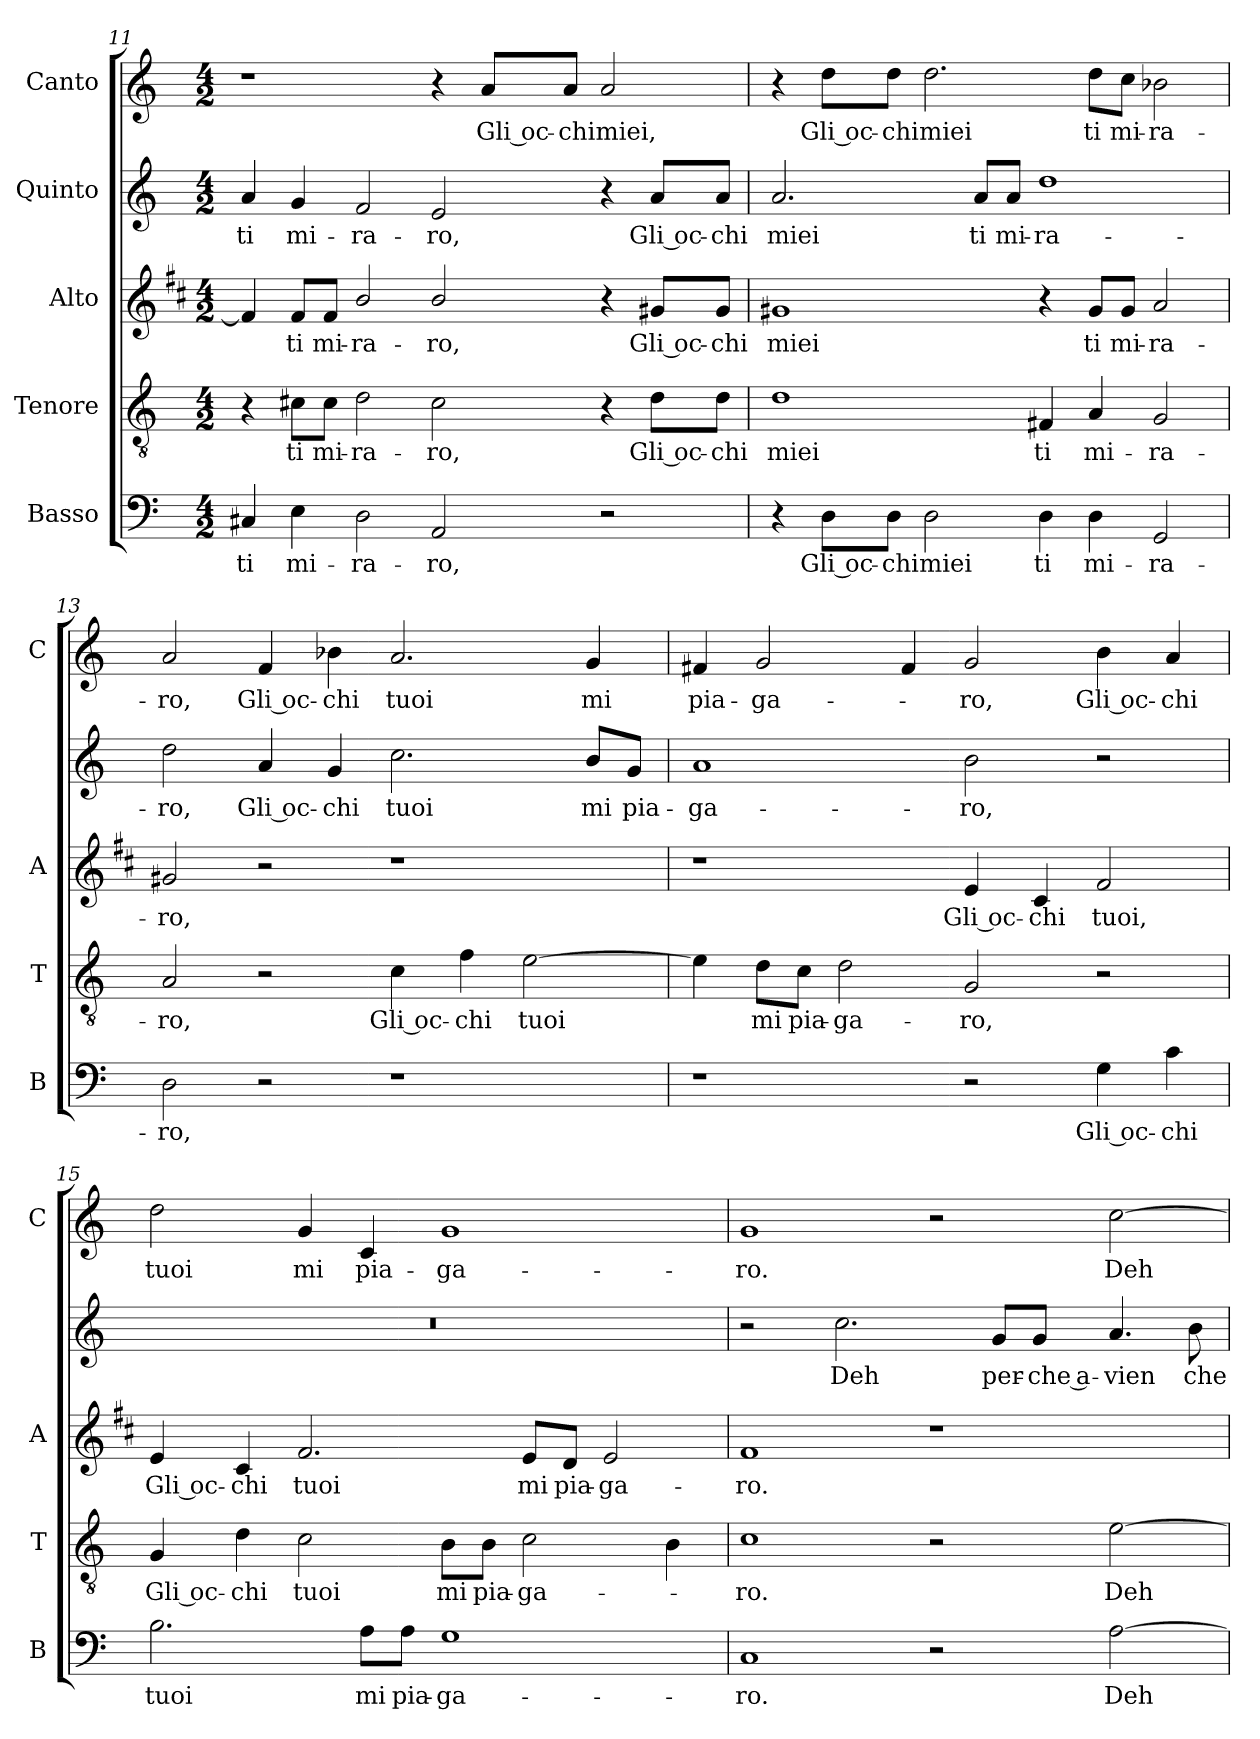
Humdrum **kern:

**kern	**text	**kern	**text	**kern	**text	**kern	**text	**kern	**text
*part5	*part5	*part4	*part4	*part3	*part3	*part2	*part2	*part1	*part1
*staff5	*staff5	*staff4	*staff4	*staff3	*staff3	*staff2	*staff2	*staff1	*staff1
*I"Basso	*	*I"Tenore	*	*I"Alto	*	*I"Quinto	*	*I"Canto	*
*I'B	*	*I'T	*	*I'A	*	*	*	*I'C	*
!!LO:LB:g=z
*clefF4	*	*clefGv2	*	*clefG2	*	*clefG2	*	*clefG2	*
*	*	*	*	*ITrd1c2	*	*	*	*	*
*k[]	*	*k[]	*	*k[]	*	*k[]	*	*k[]	*
*C:	*	*C:	*	*C:	*	*C:	*	*C:	*
*M4/2	*	*M4/2	*	*M4/2	*	*M4/2	*	*M4/2	*
=11	=11	=11	=11	=11	=11	=11	=11	=11	=11
!	!LO:LY:b	!	!	!	!	!	!LO:LY:b	!	!
4C#X/	ti	4r	.	4e/]	.	4a/	ti	1r	.
!	!LO:LY:b	!	!LO:LY:b	!	!LO:LY:b	!	!LO:LY:b	!	!
4E\	mi-	8c#X\L	ti	8e/L	ti	4g/	mi-	.	.
!	!	!	!LO:LY:b	!	!LO:LY:b	!	!	!	!
.	.	8c#\J	mi-	8e/J	mi-	.	.	.	.
!	!LO:LY:b	!	!LO:LY:b	!	!LO:LY:b	!	!LO:LY:b	!	!
2D\	-ra-	2d\	-ra-	2a/	-ra-	2f/	-ra-	.	.
!	!LO:LY:b	!	!LO:LY:b	!	!LO:LY:b	!	!LO:LY:b	!	!
2AA/	-ro,	2c#\	-ro,	2a/	-ro,	2e/	-ro,	4r	.
!	!	!	!	!	!	!	!	!	!LO:LY:b
.	.	.	.	.	.	.	.	8a/L	Gli oc-
!	!	!	!	!	!	!	!	!	!LO:LY:b
.	.	.	.	.	.	.	.	8a/J	-chi
!	!	!	!	!	!	!	!	!	!LO:LY:b
2r	.	4r	.	4r	.	4r	.	2a/	miei,
!	!	!	!LO:LY:b	!	!LO:LY:b	!	!LO:LY:b	!	!
.	.	8d\L	Gli oc-	8f#X/L	Gli oc-	8a/L	Gli oc-	.	.
!	!	!	!LO:LY:b	!	!LO:LY:b	!	!LO:LY:b	!	!
.	.	8d\J	-chi	8f#/J	-chi	8a/J	-chi	.	.
=12	=12	=12	=12	=12	=12	=12	=12	=12	=12
!	!	!	!LO:LY:b	!	!LO:LY:b	!	!LO:LY:b	!	!
4r	.	1d	miei	1f#X	miei	2.a/	miei	4r	.
!	!LO:LY:b	!	!	!	!	!	!	!	!LO:LY:b
8D\L	Gli oc-	.	.	.	.	.	.	8dd\L	Gli oc-
!	!LO:LY:b	!	!	!	!	!	!	!	!LO:LY:b
8D\J	-chi	.	.	.	.	.	.	8dd\J	-chi
!	!LO:LY:b	!	!	!	!	!	!	!	!LO:LY:b
2D\	miei	.	.	.	.	.	.	2.dd\	miei
!	!	!	!	!	!	!	!LO:LY:b	!	!
.	.	.	.	.	.	8a/L	ti	.	.
!	!	!	!	!	!	!	!LO:LY:b	!	!
.	.	.	.	.	.	8a/J	mi-	.	.
!	!LO:LY:b	!	!LO:LY:b	!	!	!	!LO:LY:b	!	!
4D\	ti	4F#X/	ti	4r	.	1dd	-ra-	.	.
!	!LO:LY:b	!	!LO:LY:b	!	!LO:LY:b	!	!	!	!LO:LY:b
4D\	mi-	4A/	mi-	8f#/L	ti	.	.	8dd\L	ti
!	!	!	!	!	!LO:LY:b	!	!	!	!LO:LY:b
.	.	.	.	8f#/J	mi-	.	.	8cc\J	mi-
!	!LO:LY:b	!	!LO:LY:b	!	!LO:LY:b	!	!	!	!LO:LY:b
2GG/	-ra-	2G/	-ra-	2g/	-ra-	.	.	2b-X\	-ra-
=13	=13	=13	=13	=13	=13	=13	=13	=13	=13
!	!LO:LY:b	!	!LO:LY:b	!	!LO:LY:b	!	!LO:LY:b	!	!LO:LY:b
2D\	-ro,	2A/	-ro,	2f#X/	-ro,	2dd\	-ro,	2a/	-ro,
!	!	!	!	!	!	!	!LO:LY:b	!	!LO:LY:b
2r	.	2r	.	2r	.	4a/	Gli oc-	4f/	Gli oc-
!	!	!	!	!	!	!	!LO:LY:b	!	!LO:LY:b
.	.	.	.	.	.	4g/	-chi	4b-X\	-chi
!	!	!	!LO:LY:b	!	!	!	!LO:LY:b	!	!LO:LY:b
1r	.	4c\	Gli oc-	1r	.	2.cc\	tuoi	2.a/	tuoi
!	!	!	!LO:LY:b	!	!	!	!	!	!
.	.	4f\	-chi	.	.	.	.	.	.
!	!	!	!LO:LY:b	!	!	!	!	!	!
.	.	[2e\	tuoi	.	.	.	.	.	.
!	!	!	!	!	!	!	!LO:LY:b	!	!LO:LY:b
.	.	.	.	.	.	8b/L	mi	4g/	mi
!	!	!	!	!	!	!	!LO:LY:b	!	!
.	.	.	.	.	.	8g/J	pia-	.	.
!!LO:PB:g=z
=14	=14	=14	=14	=14	=14	=14	=14	=14	=14
!	!	!	!	!	!	!	!LO:LY:b	!	!LO:LY:b
1r	.	4e\]	.	1r	.	1a	-ga-	4f#X/	pia-
!	!	!	!LO:LY:b	!	!	!	!	!	!LO:LY:b
.	.	8d\L	mi	.	.	.	.	2g/	-ga-
!	!	!	!LO:LY:b	!	!	!	!	!	!
.	.	8c\J	pia-	.	.	.	.	.	.
!	!	!	!LO:LY:b	!	!	!	!	!	!
.	.	2d\	-ga-	.	.	.	.	.	.
.	.	.	.	.	.	.	.	4f#/	.
!	!	!	!LO:LY:b	!	!LO:LY:b	!	!LO:LY:b	!	!LO:LY:b
2r	.	2G/	-ro,	4d/	Gli oc-	2b\	-ro,	2g/	-ro,
!	!	!	!	!	!LO:LY:b	!	!	!	!
.	.	.	.	4B/	-chi	.	.	.	.
!	!LO:LY:b	!	!	!	!LO:LY:b	!	!	!	!LO:LY:b
4G\	Gli oc-	2r	.	2e/	tuoi,	2r	.	4b\	Gli oc-
!	!LO:LY:b	!	!	!	!	!	!	!	!LO:LY:b
4c\	-chi	.	.	.	.	.	.	4a/	-chi
=15	=15	=15	=15	=15	=15	=15	=15	=15	=15
!	!LO:LY:b	!	!LO:LY:b	!	!LO:LY:b	!	!	!	!LO:LY:b
2.B\	tuoi	4G/	Gli oc-	4d/	Gli oc-	0r	.	2dd\	tuoi
!	!	!	!LO:LY:b	!	!LO:LY:b	!	!	!	!
.	.	4d\	-chi	4B/	-chi	.	.	.	.
!	!	!	!LO:LY:b	!	!LO:LY:b	!	!	!	!LO:LY:b
.	.	2c\	tuoi	2.e/	tuoi	.	.	4g/	mi
!	!LO:LY:b	!	!	!	!	!	!	!	!LO:LY:b
8A\L	mi	.	.	.	.	.	.	4c/	pia-
!	!LO:LY:b	!	!	!	!	!	!	!	!
8A\J	pia-	.	.	.	.	.	.	.	.
!	!LO:LY:b	!	!LO:LY:b	!	!	!	!	!	!LO:LY:b
1G	-ga-	8B\L	mi	.	.	.	.	1g	-ga-
!	!	!	!LO:LY:b	!	!	!	!	!	!
.	.	8B\J	pia-	.	.	.	.	.	.
!	!	!	!LO:LY:b	!	!LO:LY:b	!	!	!	!
.	.	2c\	-ga-	8d/L	mi	.	.	.	.
!	!	!	!	!	!LO:LY:b	!	!	!	!
.	.	.	.	8c/J	pia-	.	.	.	.
!	!	!	!	!	!LO:LY:b	!	!	!	!
.	.	.	.	2d/	-ga-	.	.	.	.
.	.	4B\	.	.	.	.	.	.	.
=16	=16	=16	=16	=16	=16	=16	=16	=16	=16
!	!LO:LY:b	!	!LO:LY:b	!	!LO:LY:b	!	!	!	!LO:LY:b
1C	-ro.	1c	-ro.	1e	-ro.	2r	.	1g	-ro.
!	!	!	!	!	!	!	!LO:LY:b	!	!
.	.	.	.	.	.	2.cc\	Deh	.	.
2r	.	2r	.	1r	.	.	.	2r	.
!	!	!	!	!	!	!	!LO:LY:b	!	!
.	.	.	.	.	.	8g/L	per-	.	.
!	!	!	!	!	!	!	!LO:LY:b	!	!
.	.	.	.	.	.	8g/J	-che a-	.	.
!	!LO:LY:b	!	!LO:LY:b	!	!	!	!LO:LY:b	!	!LO:LY:b
[2A\	Deh	[2e\	Deh	.	.	4.a/	-vien	[2cc\	Deh
!	!	!	!	!	!	!	!LO:LY:b	!	!
.	.	.	.	.	.	8b\	che	.	.
=	=	=	=	=	=	=	=	=	=
*-	*-	*-	*-	*-	*-	*-	*-	*-	*-
